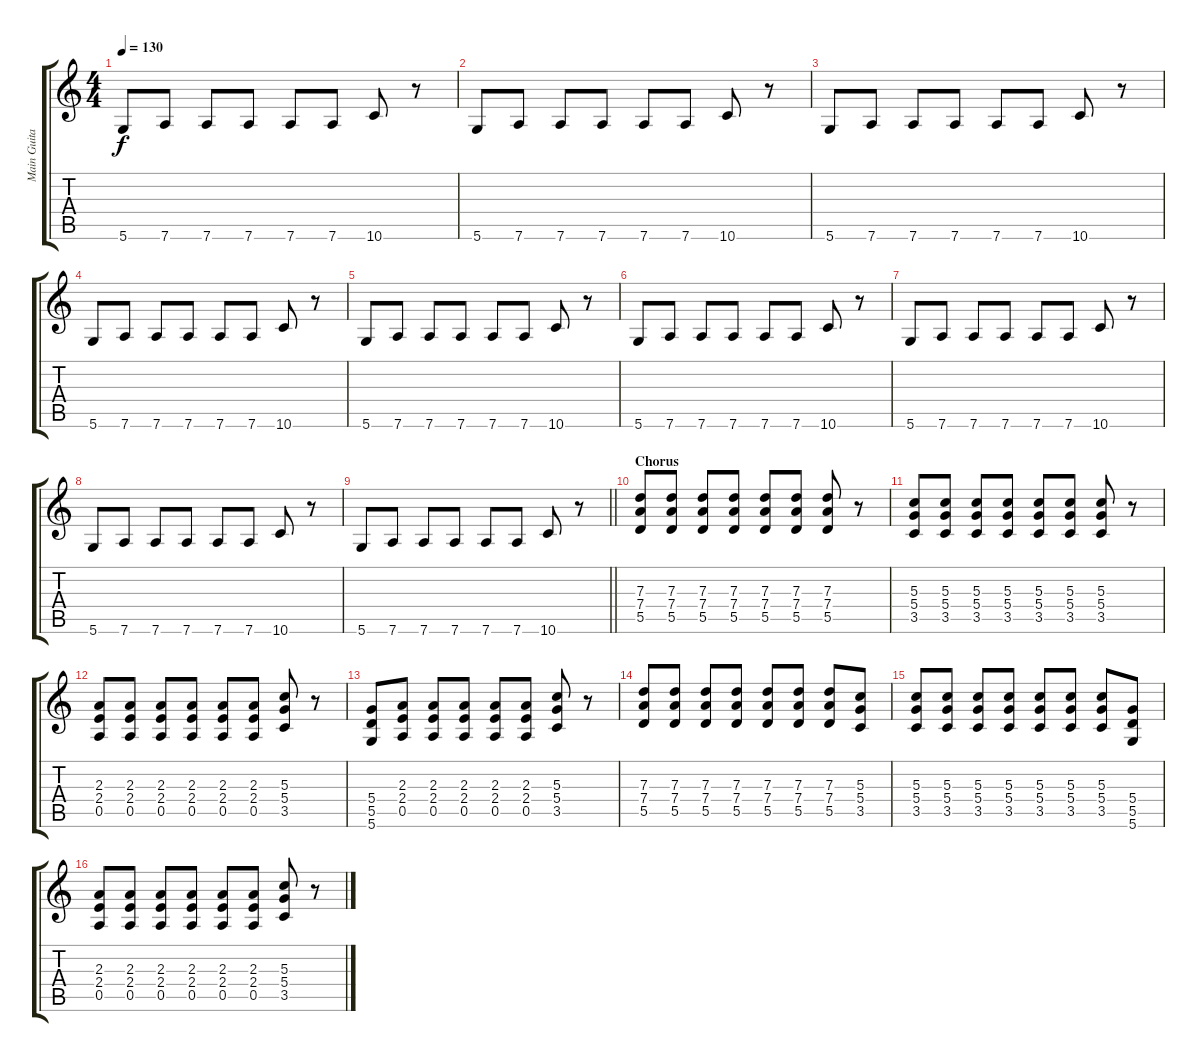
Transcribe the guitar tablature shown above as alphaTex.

\track ("Main Guitar" "Main Guita") {instrument distortionguitar}
\staff {score tabs}
\tuning (E4 B3 G3 D3 A2 D2) {hide}
\ts (4 4)
\tempo 130
\clef g2
\ks c
5.6.8{dy f} 7.6.8 7.6.8 7.6.8 7.6.8 7.6.8 10.6.8 r.8 |
5.6.8 7.6.8 7.6.8 7.6.8 7.6.8 7.6.8 10.6.8 r.8 |
5.6.8 7.6.8 7.6.8 7.6.8 7.6.8 7.6.8 10.6.8 r.8 |
5.6.8 7.6.8 7.6.8 7.6.8 7.6.8 7.6.8 10.6.8 r.8 |
5.6.8 7.6.8 7.6.8 7.6.8 7.6.8 7.6.8 10.6.8 r.8 |
5.6.8 7.6.8 7.6.8 7.6.8 7.6.8 7.6.8 10.6.8 r.8 |
5.6.8 7.6.8 7.6.8 7.6.8 7.6.8 7.6.8 10.6.8 r.8 |
5.6.8 7.6.8 7.6.8 7.6.8 7.6.8 7.6.8 10.6.8 r.8 |
\barLineRight lightlight
5.6.8 7.6.8 7.6.8 7.6.8 7.6.8 7.6.8 10.6.8 r.8 |
\section ("" "Chorus")
(7.3 7.4 5.5).8 (7.3 7.4 5.5).8 (7.3 7.4 5.5).8 (7.3 7.4 5.5).8 (7.3 7.4 5.5).8 (7.3 7.4 5.5).8 (7.3 7.4 5.5).8 r.8 |
(5.3 5.4 3.5).8 (5.3 5.4 3.5).8 (5.3 5.4 3.5).8 (5.3 5.4 3.5).8 (5.3 5.4 3.5).8 (5.3 5.4 3.5).8 (5.3 5.4 3.5).8 r.8 |
(2.3 2.4 0.5).8 (2.3 2.4 0.5).8 (2.3 2.4 0.5).8 (2.3 2.4 0.5).8 (2.3 2.4 0.5).8 (2.3 2.4 0.5).8 (5.3 5.4 3.5).8 r.8 |
(5.4 5.5 5.6).8 (2.3 2.4 0.5).8 (2.3 2.4 0.5).8 (2.3 2.4 0.5).8 (2.3 2.4 0.5).8 (2.3 2.4 0.5).8 (5.3 5.4 3.5).8 r.8 |
(7.3 7.4 5.5).8 (7.3 7.4 5.5).8 (7.3 7.4 5.5).8 (7.3 7.4 5.5).8 (7.3 7.4 5.5).8 (7.3 7.4 5.5).8 (7.3 7.4 5.5).8 (5.3 5.4 3.5).8 |
(5.3 5.4 3.5).8 (5.3 5.4 3.5).8 (5.3 5.4 3.5).8 (5.3 5.4 3.5).8 (5.3 5.4 3.5).8 (5.3 5.4 3.5).8 (5.3 5.4 3.5).8 (5.4 5.5 5.6).8 |
(2.3 2.4 0.5).8 (2.3 2.4 0.5).8 (2.3 2.4 0.5).8 (2.3 2.4 0.5).8 (2.3 2.4 0.5).8 (2.3 2.4 0.5).8 (5.3 5.4 3.5).8 r.8
